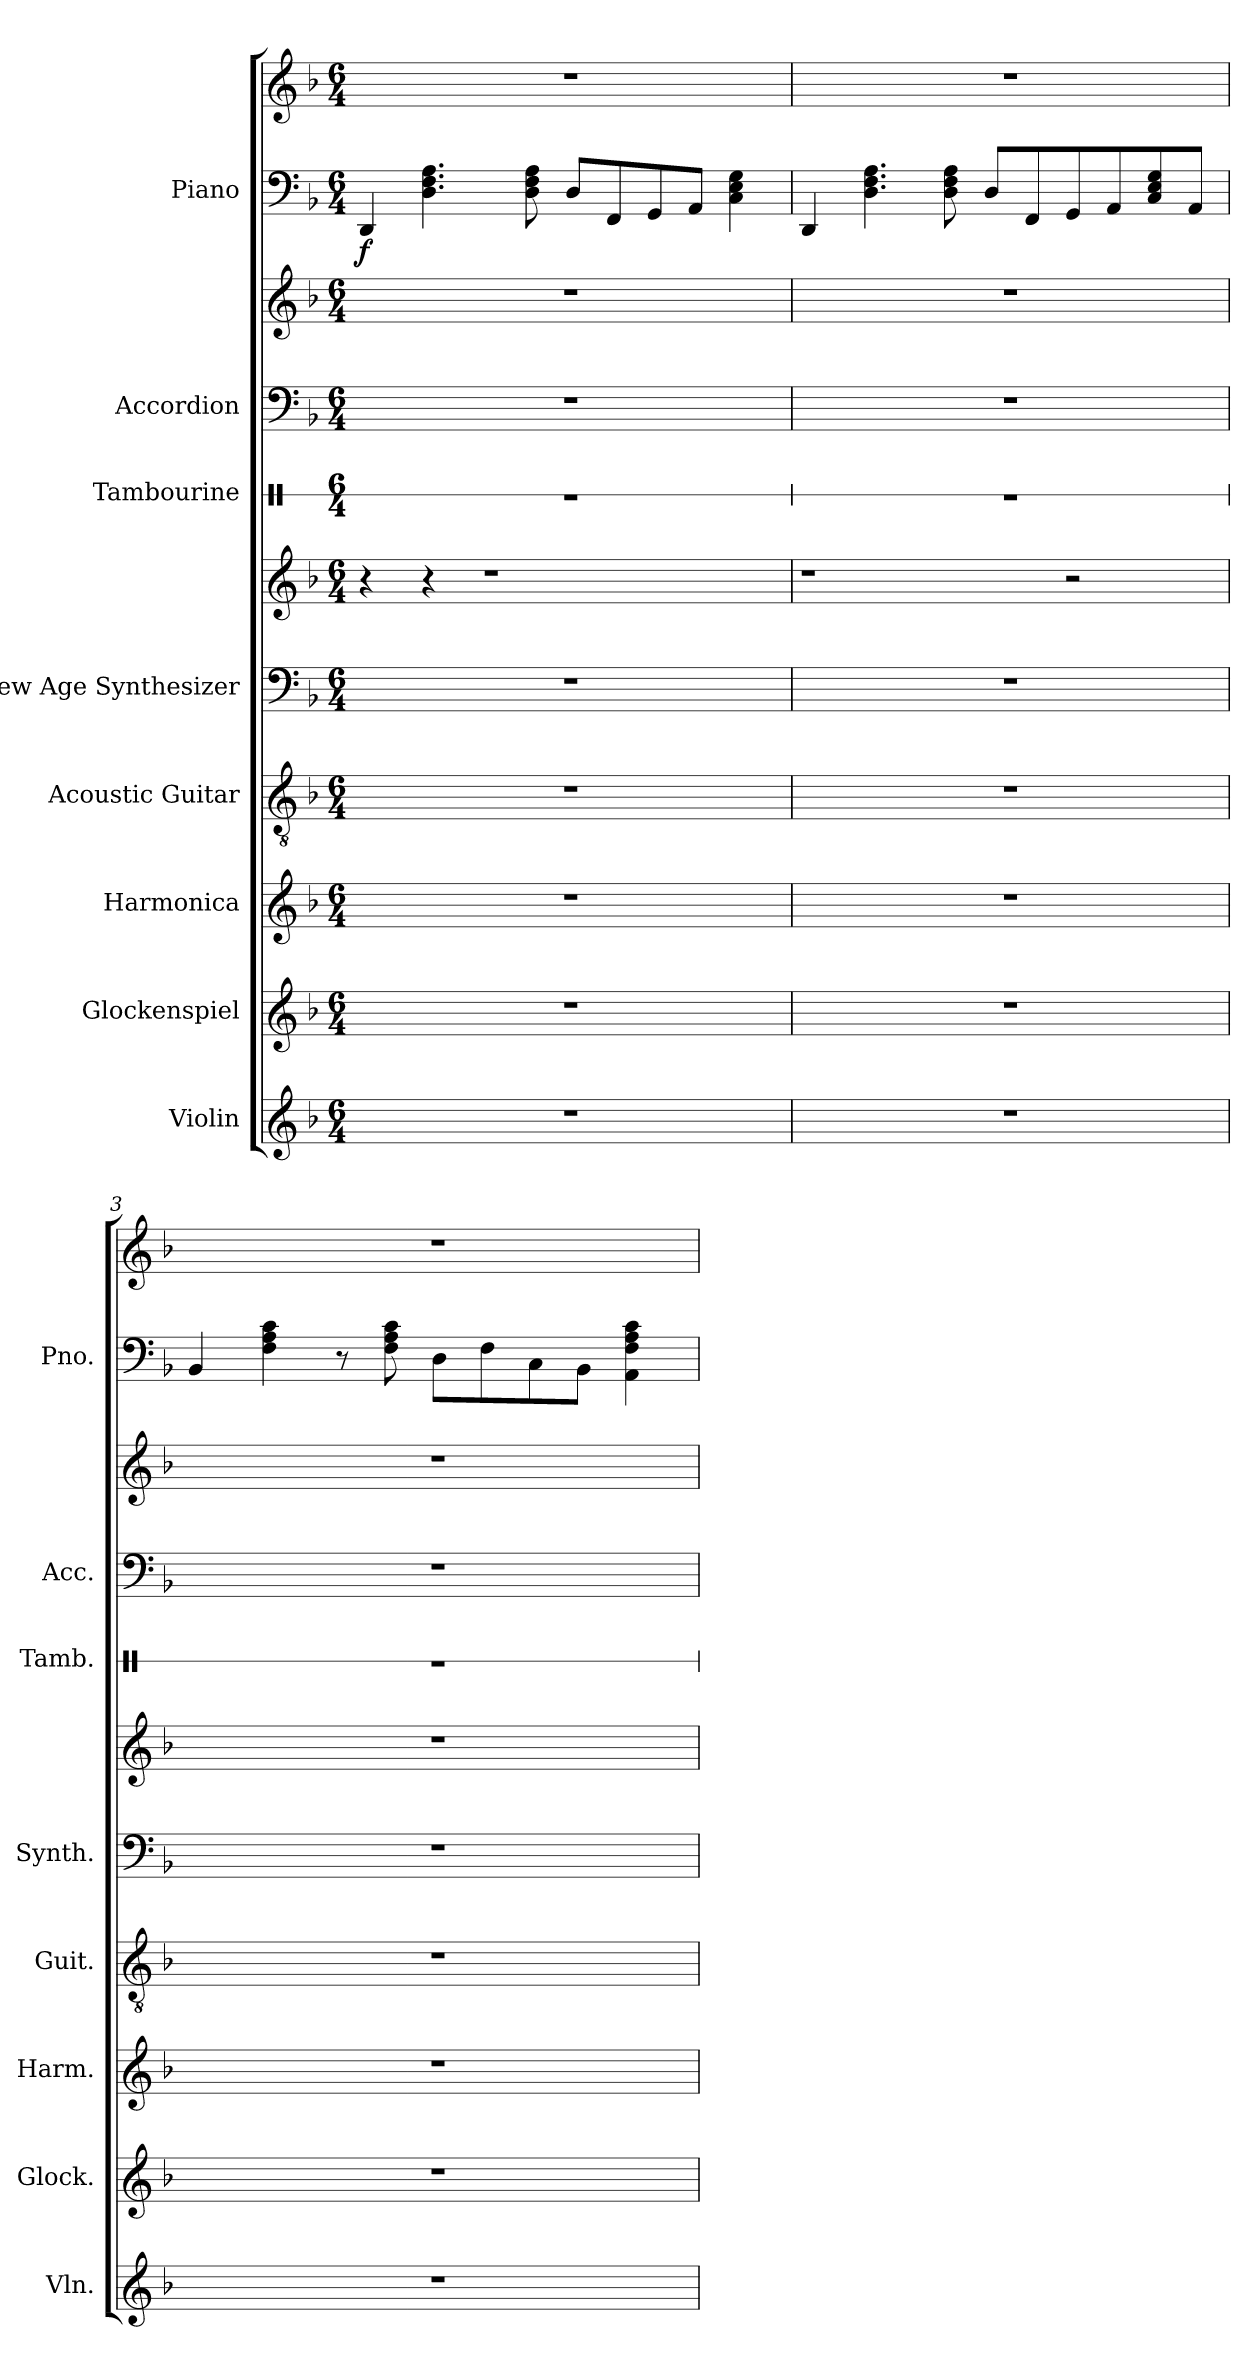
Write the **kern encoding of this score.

**kern	**kern	**kern	**kern	**kern	**kern	**kern	**kern	**kern	**kern	**kern	**dynam
*part8	*part7	*part6	*part5	*part4	*part4	*part3	*part2	*part2	*part1	*part1	*part1
*staff11	*staff10	*staff9	*staff8	*staff7	*staff6	*staff5	*staff4	*staff3	*staff2	*staff1	*staff1/2
*I"Violin	*I"Glockenspiel	*I"Harmonica	*I"Acoustic Guitar	*I"New Age Synthesizer	*	*I"Tambourine	*I"Accordion	*	*I"Piano	*	*
*I'Vln.	*I'Glock.	*I'Harm.	*I'Guit.	*I'Synth.	*	*I'Tamb.	*I'Acc.	*	*I'Pno.	*	*
*	*	*	*	*	*	*stria1	*	*	*	*	*
*clefG2	*clefG2	*clefG2	*clefGv2	*clefF4	*clefG2	*clefX	*clefF4	*clefG2	*clefF4	*clefG2	*
*	*ITrd-14c-24	*	*	*	*	*	*	*	*	*	*
*k[b-]	*k[b-]	*k[b-]	*k[b-]	*k[b-]	*k[b-]	*k[]	*k[b-]	*k[b-]	*k[b-]	*k[b-]	*
*M6/4	*M6/4	*M6/4	*M6/4	*M6/4	*M6/4	*M6/4	*M6/4	*M6/4	*M6/4	*M6/4	*
*MM170	*MM170	*MM170	*MM170	*MM170	*MM170	*MM170	*MM170	*MM170	*MM170	*MM170	*
=1	=1	=1	=1	=1	=1	=1	=1	=1	=1	=1	=1
!	!	!	!	!	!	!	!	!	!	!	!LO:DY:b=2
1.r	1.r	1.r	1.r	1.r	4r	1.r	1.r	1.r	4DD/	1.r	f
.	.	.	.	.	4r	.	.	.	4.D\ 4.F\ 4.A\	.	.
.	.	.	.	.	1r	.	.	.	.	.	.
.	.	.	.	.	.	.	.	.	8D\ 8F\ 8A\	.	.
.	.	.	.	.	.	.	.	.	8D/L	.	.
.	.	.	.	.	.	.	.	.	8FF/	.	.
.	.	.	.	.	.	.	.	.	8GG/	.	.
.	.	.	.	.	.	.	.	.	8AA/J	.	.
.	.	.	.	.	.	.	.	.	4C\ 4E\ 4G\	.	.
=2	=2	=2	=2	=2	=2	=2	=2	=2	=2	=2	=2
1.r	1.r	1.r	1.r	1.r	1r	1.r	1.r	1.r	4DD/	1.r	.
.	.	.	.	.	.	.	.	.	4.D\ 4.F\ 4.A\	.	.
.	.	.	.	.	.	.	.	.	8D\ 8F\ 8A\	.	.
.	.	.	.	.	.	.	.	.	8D/L	.	.
.	.	.	.	.	.	.	.	.	8FF/	.	.
.	.	.	.	.	2r	.	.	.	8GG/	.	.
.	.	.	.	.	.	.	.	.	8AA/	.	.
.	.	.	.	.	.	.	.	.	8C/ 8E/ 8G/	.	.
.	.	.	.	.	.	.	.	.	8AA/J	.	.
=3	=3	=3	=3	=3	=3	=3	=3	=3	=3	=3	=3
1.r	1.r	1.r	1.r	1.r	1.r	1.r	1.r	1.r	4BB-/	1.r	.
.	.	.	.	.	.	.	.	.	4F\ 4A\ 4c\	.	.
.	.	.	.	.	.	.	.	.	8r	.	.
.	.	.	.	.	.	.	.	.	8F\ 8A\ 8c\	.	.
.	.	.	.	.	.	.	.	.	8D\L	.	.
.	.	.	.	.	.	.	.	.	8F\	.	.
.	.	.	.	.	.	.	.	.	8C\	.	.
.	.	.	.	.	.	.	.	.	8BB-\J	.	.
.	.	.	.	.	.	.	.	.	4AA\ 4F\ 4A\ 4c\	.	.
=	=	=	=	=	=	=	=	=	=	=	=
*-	*-	*-	*-	*-	*-	*-	*-	*-	*-	*-	*-
